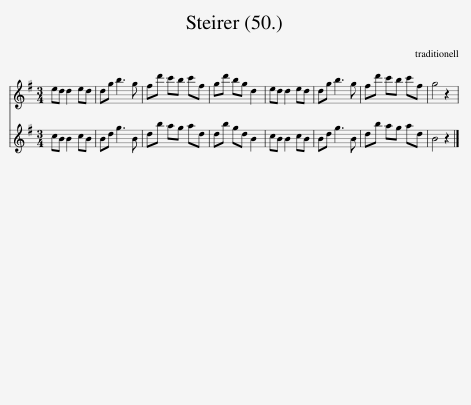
X:1
%%score 1 2
L:1/8
M:3/4
I:linebreak $
K:G
V:1 treble
V:2 treble
V:1
 ed d2 ed | dg b3 g | fd' c'b c'f | gd' bg d2 | ed d2 ed | %5
 dg b3 g | fd' c'b c'f | g4 z2 | %8
V:2
 cB B2 cB | Bd g3 B | db ag ad | db gd B2 | cB B2 cB | %5
 Bd g3 B | db ag ad | B4 z2 | %8
